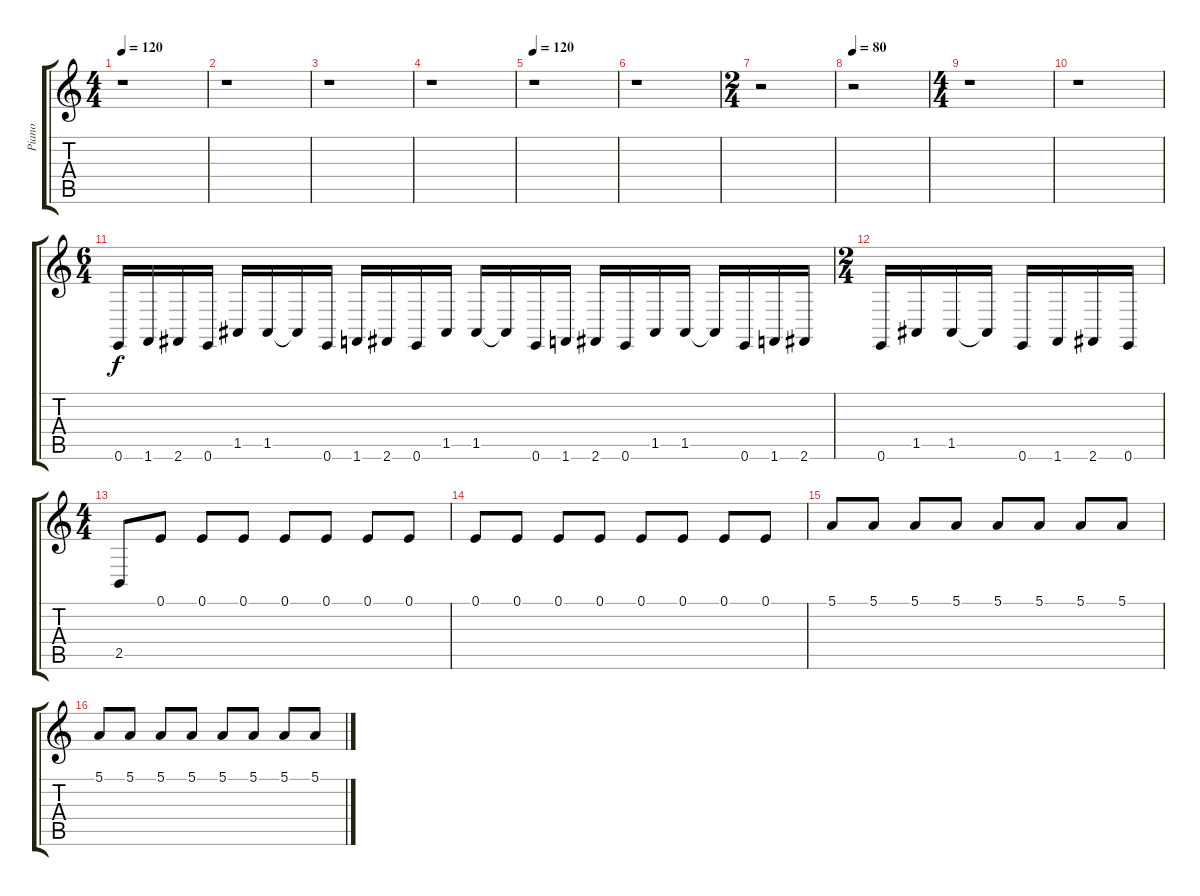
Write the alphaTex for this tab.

\track ("Piano" "Piano") {instrument acousticgrandpiano}
\staff {score tabs}
\tuning (E4 B3 G3 D3 A2 E2) {hide}
\ts (4 4)
\tempo 120
\tempo 100
\tempo 120
\clef g2
\ks c
r.1{dy f instrument acousticgrandpiano} |
r.1 |
r.1 |
r.1 |
\tempo 120
r.1 |
r.1 |
\ts (2 4)
r.2 |
\tempo 80
r.2 |
\ts (4 4)
r.1 |
r.1 |
\ts (6 4)
0.6.16 1.6.16 2.6.16 0.6.16 1.5.16 1.5.16 1.5{t}.16 0.6.16 1.6.16 2.6.16 0.6.16 1.5.16 1.5.16 1.5{t}.16 0.6.16 1.6.16 2.6.16 0.6.16 1.5.16 1.5.16 1.5{t}.16 0.6.16 1.6.16 2.6.16 |
\ts (2 4)
0.6.16 1.5.16 1.5.16 1.5{t}.16 0.6.16 1.6.16 2.6.16 0.6.16 |
\ts (4 4)
2.5.8 0.1.8 0.1.8 0.1.8 0.1.8 0.1.8 0.1.8 0.1.8 |
0.1.8 0.1.8 0.1.8 0.1.8 0.1.8 0.1.8 0.1.8 0.1.8 |
5.1.8 5.1.8 5.1.8 5.1.8 5.1.8 5.1.8 5.1.8 5.1.8 |
5.1.8 5.1.8 5.1.8 5.1.8 5.1.8 5.1.8 5.1.8 5.1.8
